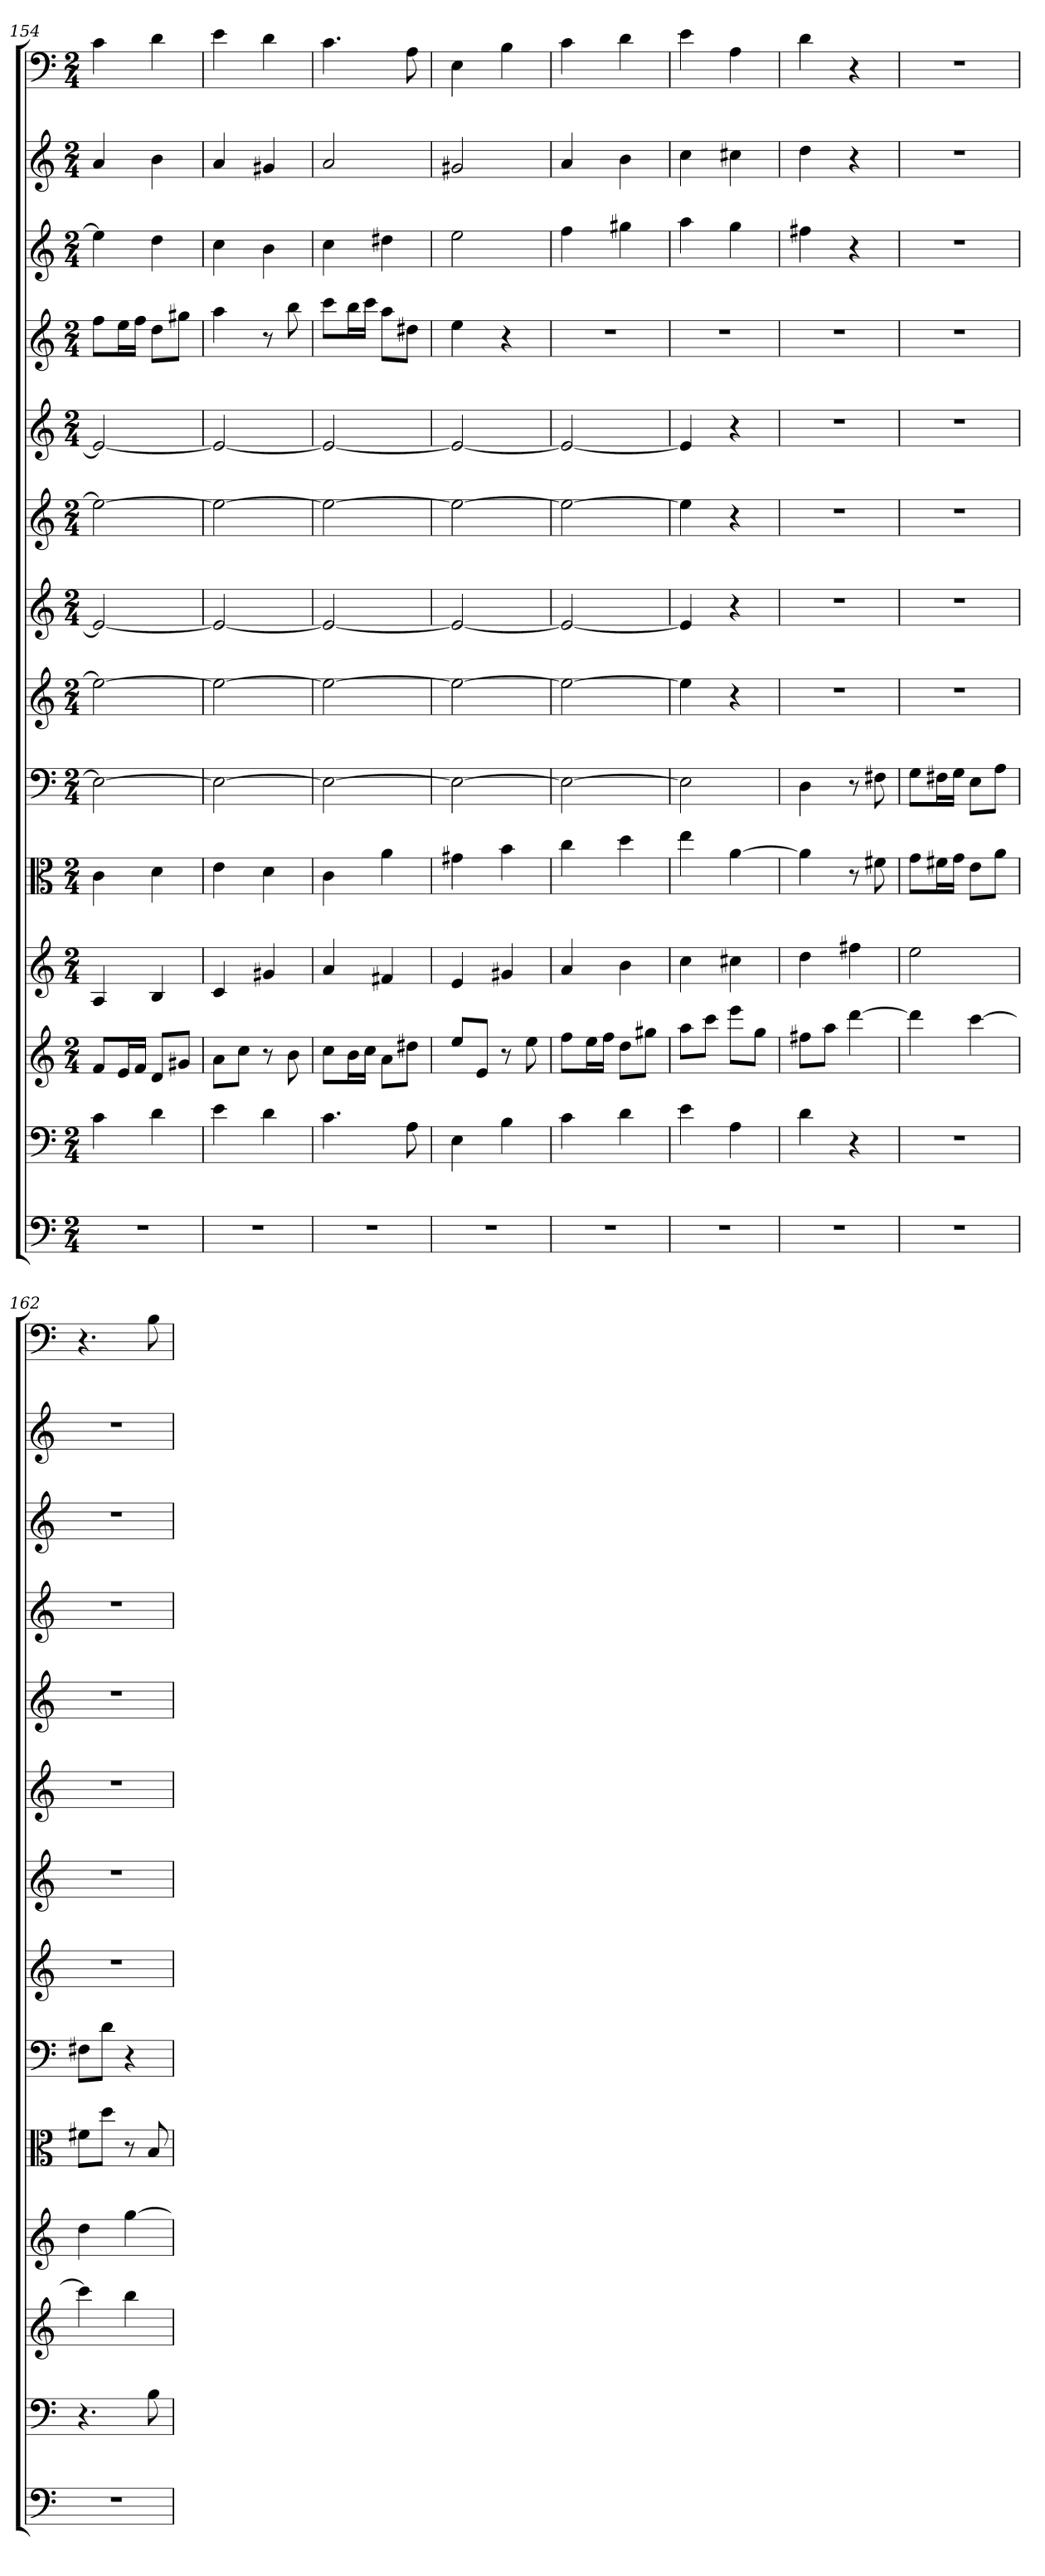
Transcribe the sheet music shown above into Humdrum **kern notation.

**kern	**kern	**kern	**kern	**kern	**kern	**kern	**kern	**kern	**kern	**kern	**kern	**kern	**kern
*part14	*part13	*part12	*part11	*part10	*part9	*part8	*part7	*part6	*part5	*part4	*part3	*part2	*part1
*staff14	*staff13	*staff12	*staff11	*staff10	*staff9	*staff8	*staff7	*staff6	*staff5	*staff4	*staff3	*staff2	*staff1
*clefF4	*clefF4	*	*	*clefC3	*clefF4	*	*	*	*	*	*	*	*clefF4
*k[]	*k[]	*k[]	*k[]	*k[]	*k[]	*k[]	*k[]	*k[]	*k[]	*k[]	*k[]	*k[]	*k[]
*C:	*C:	*C:	*C:	*C:	*C:	*C:	*C:	*C:	*C:	*C:	*C:	*C:	*C:
*M2/4	*M2/4	*M2/4	*M2/4	*M2/4	*M2/4	*M2/4	*M2/4	*M2/4	*M2/4	*M2/4	*M2/4	*M2/4	*M2/4
=154	=154	=154	=154	=154	=154	=154	=154	=154	=154	=154	=154	=154	=154
2r	4c	8fL	4A	4c	2E_	2ee_	2e_	2ee_	2e_	8ffL	4ee]	4a	4c
.	.	16eL	.	.	.	.	.	.	.	16eeL	.	.	.
.	.	16fJJ	.	.	.	.	.	.	.	16ffJJ	.	.	.
.	4d	8dL	4B	4d	.	.	.	.	.	8ddL	4dd	4b	4d
.	.	8g#XJ	.	.	.	.	.	.	.	8gg#XJ	.	.	.
=155	=155	=155	=155	=155	=155	=155	=155	=155	=155	=155	=155	=155	=155
2r	4e	8aL	4c	4e	2E_	2ee_	2e_	2ee_	2e_	4aa	4cc	4a	4e
.	.	8ccJ	.	.	.	.	.	.	.	.	.	.	.
.	4d	8r	4g#X	4d	.	.	.	.	.	8r	4b	4g#X	4d
.	.	8b	.	.	.	.	.	.	.	8bb	.	.	.
=156	=156	=156	=156	=156	=156	=156	=156	=156	=156	=156	=156	=156	=156
2r	4.c	8ccL	4a	4c	2E_	2ee_	2e_	2ee_	2e_	8cccL	4cc	2a	4.c
.	.	16bL	.	.	.	.	.	.	.	16bbL	.	.	.
.	.	16ccJJ	.	.	.	.	.	.	.	16cccJJ	.	.	.
.	.	8aL	4f#X	4a	.	.	.	.	.	8aaL	4dd#X	.	.
.	8A	8dd#XJ	.	.	.	.	.	.	.	8dd#XJ	.	.	8A
=157	=157	=157	=157	=157	=157	=157	=157	=157	=157	=157	=157	=157	=157
2r	4E	8eeL	4e	4g#X	2E_	2ee_	2e_	2ee_	2e_	4ee	2ee	2g#X	4E
.	.	8eJ	.	.	.	.	.	.	.	.	.	.	.
.	4B	8r	4g#X	4b	.	.	.	.	.	4r	.	.	4B
.	.	8ee	.	.	.	.	.	.	.	.	.	.	.
=158	=158	=158	=158	=158	=158	=158	=158	=158	=158	=158	=158	=158	=158
2r	4c	8ffL	4a	4cc	2E_	2ee_	2e_	2ee_	2e_	2r	4ff	4a	4c
.	.	16eeL	.	.	.	.	.	.	.	.	.	.	.
.	.	16ffJJ	.	.	.	.	.	.	.	.	.	.	.
.	4d	8ddL	4b	4dd	.	.	.	.	.	.	4gg#X	4b	4d
.	.	8gg#XJ	.	.	.	.	.	.	.	.	.	.	.
=159	=159	=159	=159	=159	=159	=159	=159	=159	=159	=159	=159	=159	=159
2r	4e	8aaL	4cc	4ee	2E]	4ee]	4e]	4ee]	4e]	2r	4aa	4cc	4e
.	.	8cccJ	.	.	.	.	.	.	.	.	.	.	.
.	4A	8eeeL	4cc#X	[4a	.	4r	4r	4r	4r	.	4gg	4cc#X	4A
.	.	8ggJ	.	.	.	.	.	.	.	.	.	.	.
=160	=160	=160	=160	=160	=160	=160	=160	=160	=160	=160	=160	=160	=160
2r	4d	8ff#XL	4dd	4a]	4D	2r	2r	2r	2r	2r	4ff#X	4dd	4d
.	.	8aaJ	.	.	.	.	.	.	.	.	.	.	.
.	4r	[4ddd	4ff#X	8r	8r	.	.	.	.	.	4r	4r	4r
.	.	.	.	8f#X	8F#X	.	.	.	.	.	.	.	.
=161	=161	=161	=161	=161	=161	=161	=161	=161	=161	=161	=161	=161	=161
2r	2r	4ddd]	2ee	8g\L	8G\L	2r	2r	2r	2r	2r	2r	2r	2r
.	.	.	.	16f#X\L	16F#X\L	.	.	.	.	.	.	.	.
.	.	.	.	16g\JJ	16G\JJ	.	.	.	.	.	.	.	.
.	.	[4ccc	.	8e\L	8E\L	.	.	.	.	.	.	.	.
.	.	.	.	8a\J	8A\J	.	.	.	.	.	.	.	.
=162	=162	=162	=162	=162	=162	=162	=162	=162	=162	=162	=162	=162	=162
2r	4.r	4ccc]	4dd	8f#X\L	8F#X\L	2r	2r	2r	2r	2r	2r	2r	4.r
.	.	.	.	8dd\J	8d\J	.	.	.	.	.	.	.	.
.	.	4bb	[4gg	8r	4r	.	.	.	.	.	.	.	.
.	8B	.	.	8B	.	.	.	.	.	.	.	.	8B
=	=	=	=	=	=	=	=	=	=	=	=	=	=
*-	*-	*-	*-	*-	*-	*-	*-	*-	*-	*-	*-	*-	*-
